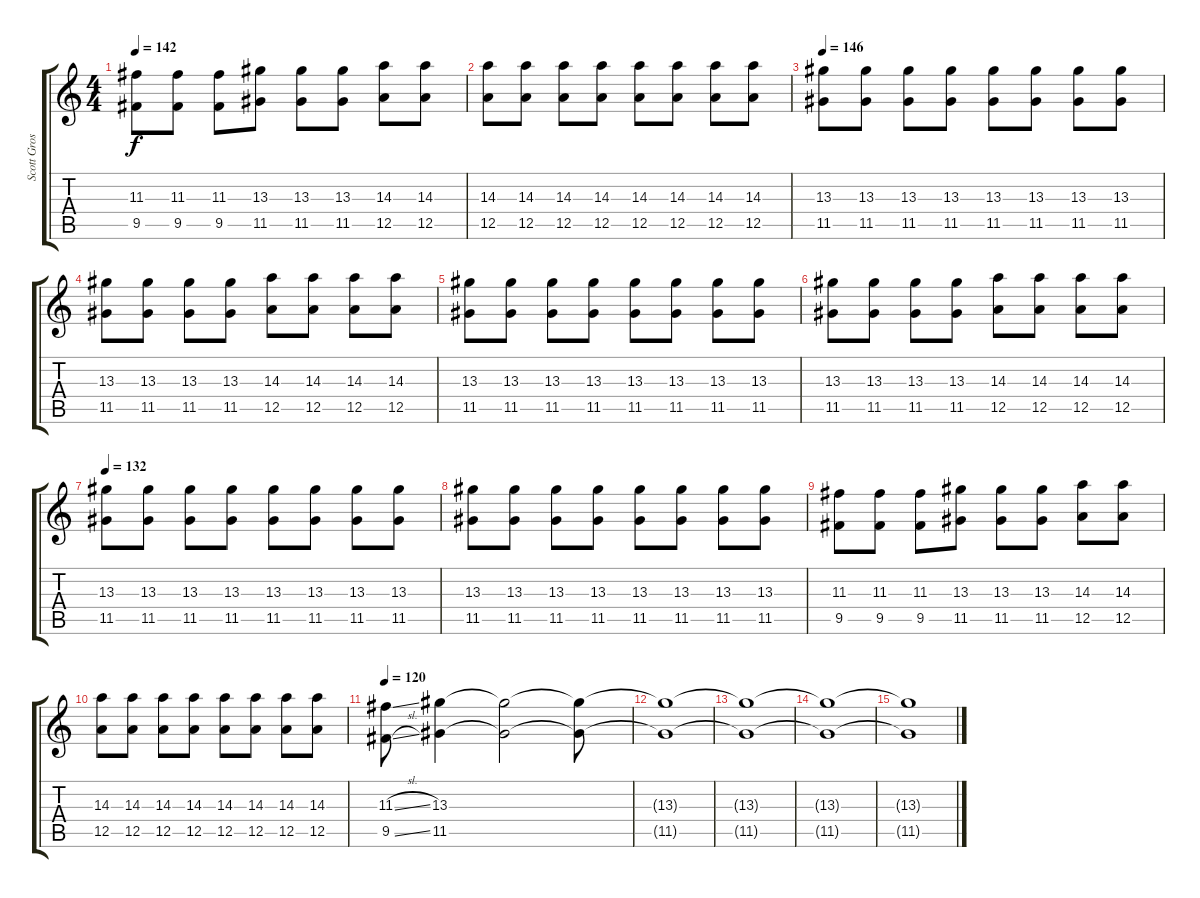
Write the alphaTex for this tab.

\track ("Scott Gross" "Scott Gros") {instrument electricguitarclean}
\staff {score tabs}
\tuning (E4 B3 G3 D3 A2 E2) {hide}
\ts (4 4)
\tempo 142
\clef g2
\ks c
(11.3 9.5).8{dy f} (11.3 9.5).8 (11.3 9.5).8 (13.3 11.5).8 (13.3 11.5).8 (13.3 11.5).8 (14.3 12.5).8 (14.3 12.5).8 |
(14.3 12.5).8 (14.3 12.5).8 (14.3 12.5).8 (14.3 12.5).8 (14.3 12.5).8 (14.3 12.5).8 (14.3 12.5).8 (14.3 12.5).8 |
\tempo 146
(13.3 11.5).8 (13.3 11.5).8 (13.3 11.5).8 (13.3 11.5).8 (13.3 11.5).8 (13.3 11.5).8 (13.3 11.5).8 (13.3 11.5).8 |
(13.3 11.5).8 (13.3 11.5).8 (13.3 11.5).8 (13.3 11.5).8 (14.3 12.5).8 (14.3 12.5).8 (14.3 12.5).8 (14.3 12.5).8 |
(13.3 11.5).8 (13.3 11.5).8 (13.3 11.5).8 (13.3 11.5).8 (13.3 11.5).8 (13.3 11.5).8 (13.3 11.5).8 (13.3 11.5).8 |
(13.3 11.5).8 (13.3 11.5).8 (13.3 11.5).8 (13.3 11.5).8 (14.3 12.5).8 (14.3 12.5).8 (14.3 12.5).8 (14.3 12.5).8 |
\tempo 132
(13.3 11.5).8 (13.3 11.5).8 (13.3 11.5).8 (13.3 11.5).8 (13.3 11.5).8 (13.3 11.5).8 (13.3 11.5).8 (13.3 11.5).8 |
(13.3 11.5).8 (13.3 11.5).8 (13.3 11.5).8 (13.3 11.5).8 (13.3 11.5).8 (13.3 11.5).8 (13.3 11.5).8 (13.3 11.5).8 |
(11.3 9.5).8 (11.3 9.5).8 (11.3 9.5).8 (13.3 11.5).8 (13.3 11.5).8 (13.3 11.5).8 (14.3 12.5).8 (14.3 12.5).8 |
(14.3 12.5).8 (14.3 12.5).8 (14.3 12.5).8 (14.3 12.5).8 (14.3 12.5).8 (14.3 12.5).8 (14.3 12.5).8 (14.3 12.5).8 |
\tempo 120
(11.3{sl} 9.5{sl}).8 (13.3 11.5).4 (13.3{t} 11.5{t}).2 (13.3{t} 11.5{t}).8 |
(13.3{t} 11.5{t}).1{volume 0} |
(13.3{t} 11.5{t}).1 |
(13.3{t} 11.5{t}).1 |
(13.3{t} 11.5{t}).1
